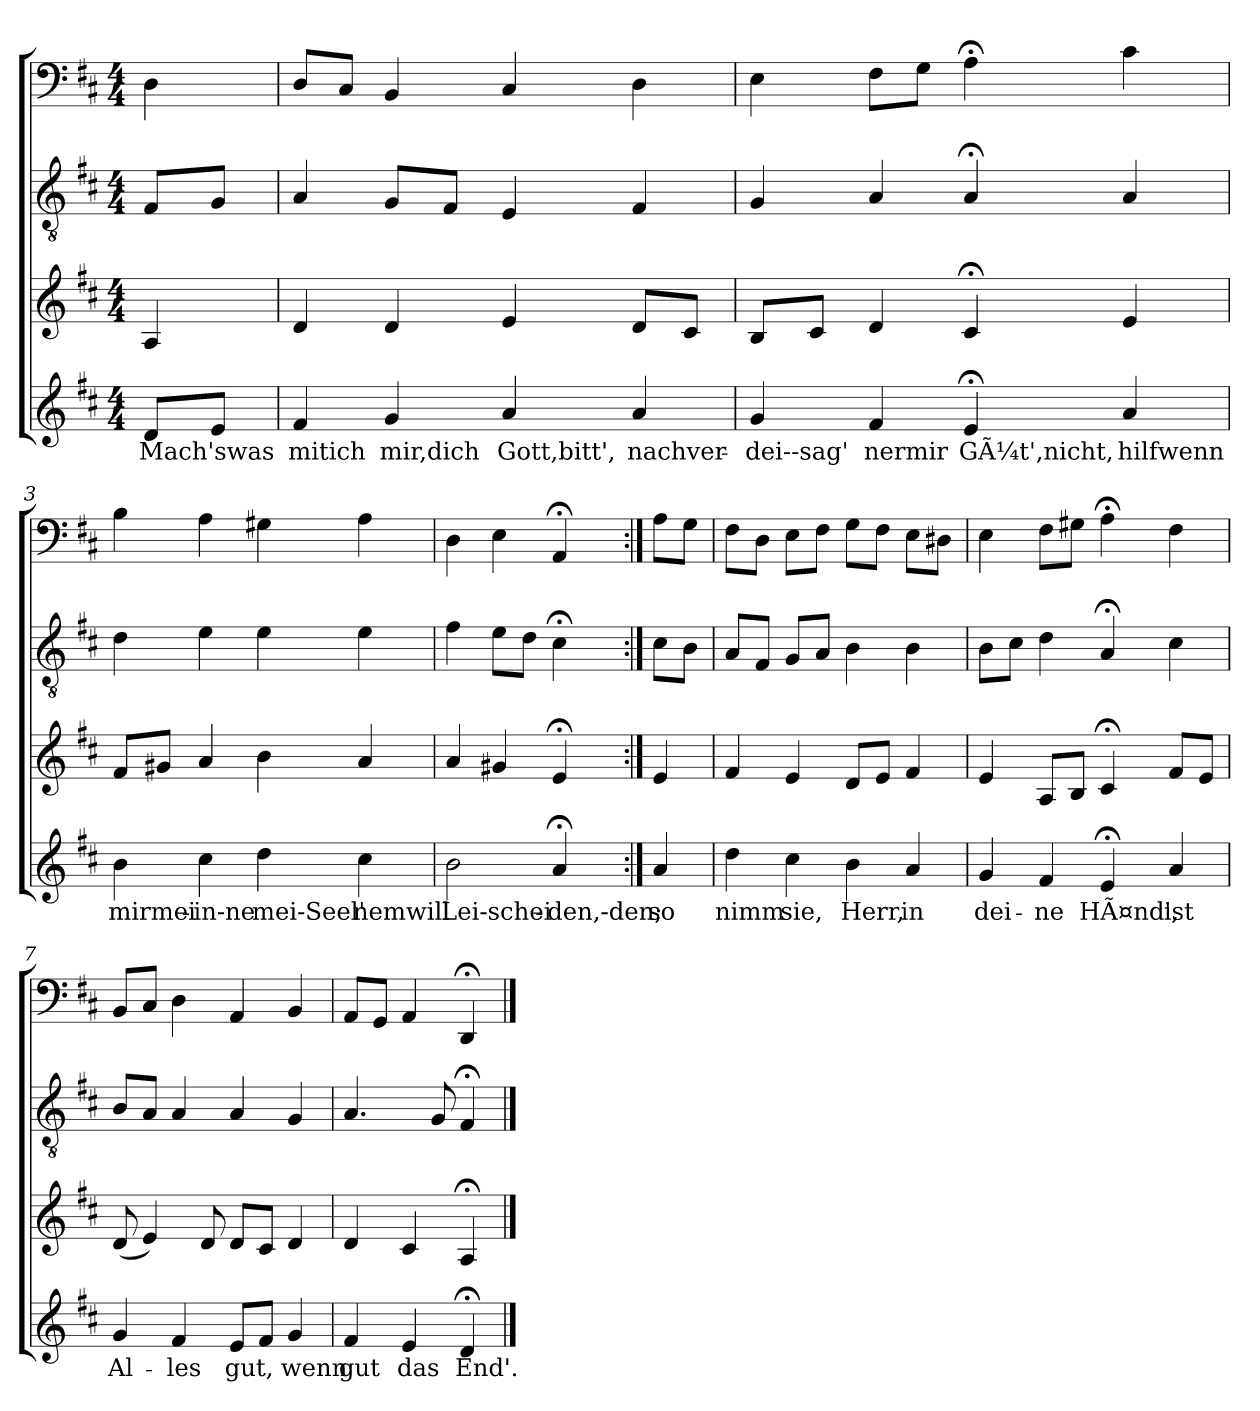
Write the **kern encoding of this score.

**kern	**text	**kern	**kern	**kern
*part4	*part4	*part3	*part2	*part1
*staff4	*staff4	*staff3	*staff2	*staff1
*clefG2	*	*clefG2	*clefGv2	*clefF4
*k[f#c#]	*	*k[f#c#]	*k[f#c#]	*k[f#c#]
*D:	*	*D:	*D:	*D:
*M4/4	*	*M4/4	*M4/4	*M4/4
=	=	=	=	=
8dL	Mach'swas	4A	8F#L	4D
8eJ	.	.	8GJ	.
=1	=1	=1	=1	=1
4f#	mitich	4d	4A	8DL
.	.	.	.	8C#J
4g	mir,dich	4d	8GL	4BB
.	.	.	8F#J	.
4a	Gott,bitt',	4e	4E	4C#
4a	nachver-	8dL	4F#	4D
.	.	8c#J	.	.
=2	=2	=2	=2	=2
4g	dei--sag'	8BL	4G	4E
.	.	8c#J	.	.
4f#	-nermir	4d	4A	8F#L
.	.	.	.	8GJ
4e;<	GÃ¼t',nicht,	4c#;<	4A;<	4A;<
4a	hilfwenn	4e	4A	4c#
=3	=3	=3	=3	=3
4b	mirmei-	8f#L	4d	4B
.	.	8g#XJ	.	.
4cc#	in-ne	4a	4e	4A
4dd	mei-Seel'	4b	4e	4G#X
4cc#	-nemwill	4a	4e	4A
=4	=4	=4	=4	=4
2b	Lei-schei-	4a	4f#	4D
.	.	4g#X	8eL	4E
.	.	.	8dJ	.
4a;<	-den,-den;	4e;<	4c#;<	4AA;<
=:|!	=:|!	=:|!	=:|!	=:|!
4a	so	4e	8c#L	8AL
.	.	.	8BJ	8GJ
=5	=5	=5	=5	=5
4dd	nimm	4f#	8AL	8F#L
.	.	.	8F#J	8DJ
4cc#	sie,	4e	8GL	8EL
.	.	.	8AJ	8F#J
4b	Herr,	8dL	4B	8GL
.	.	8eJ	.	8F#J
4a	in	4f#	4B	8EL
.	.	.	.	8D#XJ
=6	=6	=6	=6	=6
4g	dei-	4e	8BL	4E
.	.	.	8c#J	.
4f#	-ne	8AL	4d	8F#L
.	.	8BJ	.	8G#XJ
4e;<	HÃ¤nd',	4c#;<	4A;<	4A;<
4a	ist	8f#L	4c#	4F#
.	.	8eJ	.	.
=7	=7	=7	=7	=7
4g	Al-	(8d	8BL	8BBL
.	.	4e)	8AJ	8C#J
4f#	-les	.	4A	4D
.	.	8d	.	.
8eL	gut,	8dL	4A	4AA
8f#J	.	8c#J	.	.
4g	wenn	4d	4G	4BB
=8	=8	=8	=8	=8
4f#	gut	4d	4.A	8AAL
.	.	.	.	8GGJ
4e	das	4c#	.	4AA
.	.	.	8G	.
4d;<	End'.	4A;<	4F#;<	4DD;<
==	==	==	==	==
*-	*-	*-	*-	*-
